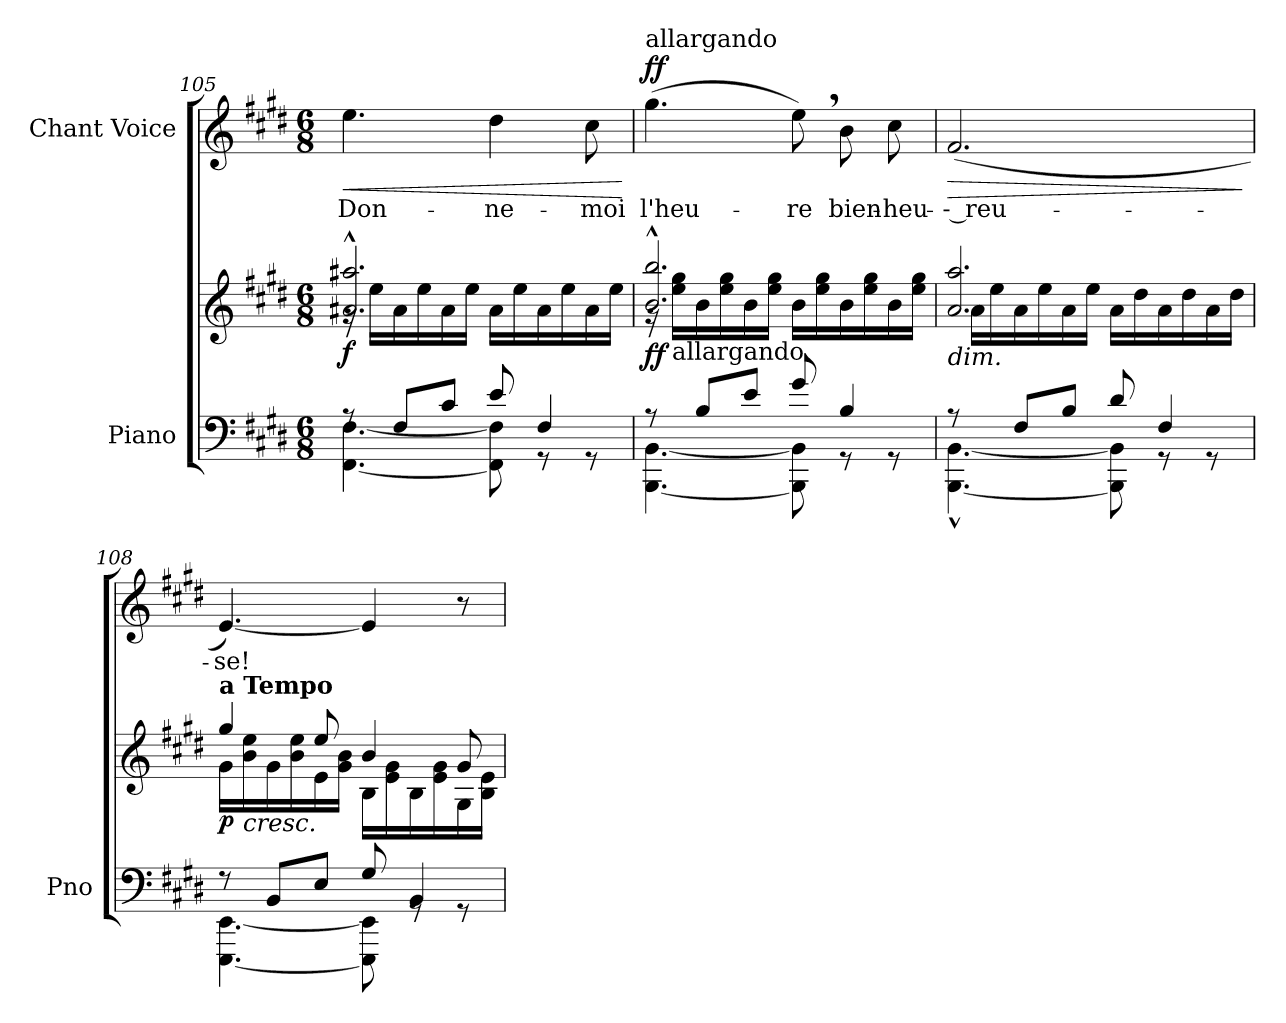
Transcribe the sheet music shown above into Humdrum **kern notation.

**kern	**kern	**dynam	**kern	**text	**dynam
*part2	*part2	*part2	*part1	*part1	*part1
*staff3	*staff2	*staff2/3	*staff1	*staff1	*staff1
*I"Piano	*	*	*I"Chant Voice	*	*
*I'Pno	*	*	*	*	*
*clefF4	*clefG2	*	*clefG2	*	*
*k[f#c#g#d#]	*k[f#c#g#d#]	*	*k[f#c#g#d#]	*	*
*M6/8	*M6/8	*	*M6/8	*	*
=105	=105	=105	=105	=105	=105
*^	*^	*	*	*	*
!	!	!	!	!LO:DY:b	!	!LO:LY:b	!LO:HP:b
!	!	!	!	!	!	!	!LO:DY:n=1:a
!	!	!	!	!	!	!	!LO:DY:n=2:a
8rA	[4.FF#\ [4.F#\	2.a#X/^^ 2.aa#X/^^	16rg	f	4.ee\	Don-	< other-dynamics f
.	.	.	16ee\LL	.	.	.	.
8F#/L	.	.	16a#\	.	.	.	.
.	.	.	16ee\	.	.	.	.
8c#/J	.	.	16a#\	.	.	.	.
.	.	.	16ee\JJ	.	.	.	.
!	!	!	!	!	!	!LO:LY:b	!
8e/	8FF#\] 8F#\]	.	16a#\LL	.	4dd#\	-ne-	.
.	.	.	16ee\	.	.	.	.
4F#/	8rGG	.	16a#\	.	.	.	.
.	.	.	16ee\	.	.	.	.
!	!	!	!	!	!	!LO:LY:b	!
.	8rGG	.	16a#\	.	8cc#\	-moi	.
.	.	.	16ee\JJ	.	.	.	.
*v	*v	*	*	*	*	*	*
*	*v	*v	*	*	*	*
.	.	.	.	.	[
=106	=106	=106	=106	=106	=106
*	*	*	*MM63	*	*
*^	*^	*	*	*	*
!	!	!	!	!	!LO:TX:a:t=allargando	!	!
!	!	!	!	!LO:DY:b	!	!LO:LY:b	!LO:DY:a
8rA	[4.BBB\ [4.BB\	2.b/^^ 2.bb/^^	16rg	ff	(>4.gg#\	l'heu-	ff
!	!	!	!LO:TX:b:t=allargando	!	!	!	!
.	.	.	16ee\ 16gg#\LL	.	.	.	.
8B/L	.	.	16b\	.	.	.	.
.	.	.	16ee\ 16gg#\	.	.	.	.
8e/J	.	.	16b\	.	.	.	.
.	.	.	16ee\ 16gg#\JJ	.	.	.	.
*	*	*	*	*	*MM60	*	*
!	!	!	!	!	!	!LO:LY:b	!
8g#/	8BBB\] 8BB\]	.	16b\LL	.	8ee,\)	-re	.
.	.	.	16ee\ 16gg#\	.	.	.	.
!	!	!	!	!	!	!LO:LY:b	!
4B/	8rGG	.	16b\	.	8b\	bien-	.
.	.	.	16ee\ 16gg#\	.	.	.	.
!	!	!	!	!	!	!LO:LY:b	!
.	8rGG	.	16b\	.	8cc#\	-heu-	.
.	.	.	16ee\ 16gg#\JJ	.	.	.	.
!!LO:LB:g=z
=107	=107	=107	=107	=107	=107	=107	=107
*	*	*	*	*	*MM58	*	*
!	!	!LO:TX:b:i:t=dim.	!	!	!	!	!
!	!	!	!	!	!	!LO:LY:b	!LO:HP:b
*	*	*	*	*	*^	*	*
8r	[4.BBB\^^ [4.BB\^^	2.a/ 2.aa/	16a\LL	.	(<2.f#/	4.ryy	-- reu-	>
.	.	.	16ee\	.	.	.	.	.
8F#/L	.	.	16a\	.	.	.	.	.
.	.	.	16ee\	.	.	.	.	.
8B/J	.	.	16a\	.	.	.	.	.
.	.	.	16ee\JJ	.	.	.	.	.
*	*	*	*	*	*MM57	*	*	*
8d#/	8BBB\] 8BB\]	.	16a\LL	.	.	4.ryy	.	.
.	.	.	16dd#\	.	.	.	.	.
4F#/	8rGG	.	16a\	.	.	.	.	.
.	.	.	16dd#\	.	.	.	.	.
.	8rGG	.	16a\	.	.	.	.	.
.	.	.	16dd#\JJ	.	.	.	.	.
*v	*v	*	*	*	*	*	*	*
*	*v	*v	*	*	*	*	*
.	.	.	.	.	.	]
*	*	*	*v	*v	*	*
=108	=108	=108	=108	=108	=108
*	*	*	*MM66	*	*
*^	*^	*	*^	*	*
!	!	!	!	!	!LO:TX:a:B:t=a Tempo	!	!	!
!	!	!LO:TX:a:B:t=a Tempo	!	!	!	!	!	!
!	!	!	!	!LO:DY:b	!	!	!LO:LY:b	!
*	*	*	*	*	*v	*v	*	*
8r	[4.EEE\ [4.EE\	4gg#/	16g#\LL	p	[4.e/)	-se!	.
!	!	!	!LO:TX:b:i:t=cresc.	!	!	!	!
.	.	.	16b\ 16ee\	.	.	.	.
8BB/L	.	.	16g#\	.	.	.	.
.	.	.	16b\ 16ee\	.	.	.	.
8E/J	.	8ee/	16e\	.	.	.	.
.	.	.	16g#\ 16b\JJ	.	.	.	.
8G#/	8EEE\] 8EE\]	4b/	16B\LL	.	4e/]	.	.
.	.	.	16e\ 16g#\	.	.	.	.
4BB/	8rGG	.	16B\	.	.	.	.
.	.	.	16e\ 16g#\	.	.	.	.
.	8rGG	8g#/	16G#\	.	8r	.	.
.	.	.	16B\ 16e\JJ	.	.	.	.
*v	*v	*	*	*	*	*	*
*	*v	*v	*	*	*	*
=	=	=	=	=	=
*-	*-	*-	*-	*-	*-
